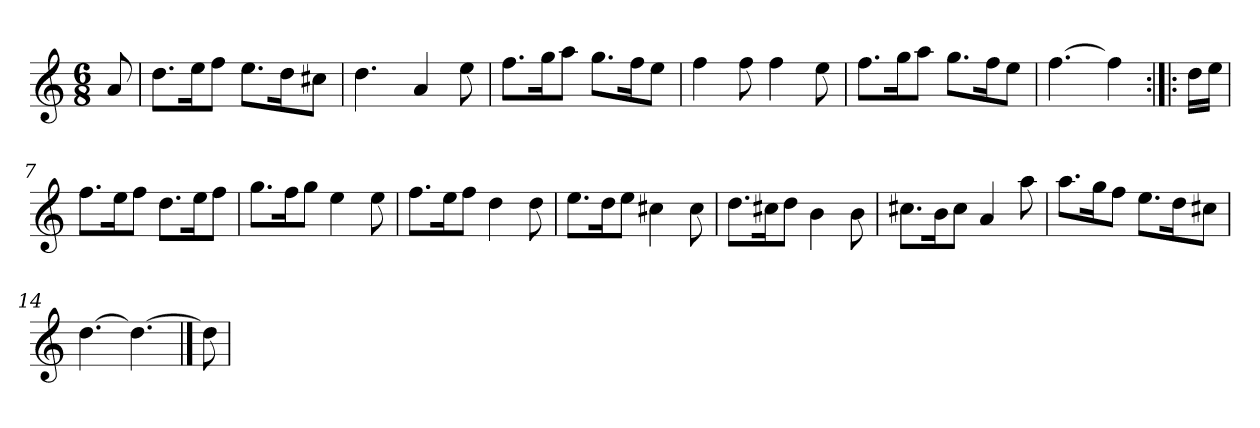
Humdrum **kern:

**kern
*part1
*staff1
*clefG2
*k[]
*D:dor
*M6/8
*MM120
=
8a
=1
8.dd\L
16ee\K
8ff\J
8.ee\L
16dd\K
8cc#X\J
=2
4.dd
4a
8ee
=3
8.ff\L
16gg\K
8aa\J
8.gg\L
16ff\K
8ee\J
=4
4ff
8ff
4ff
8ee
=5
8.ff\L
16gg\K
8aa\J
8.gg\L
16ff\K
8ee\J
=6
[4.ff
4ff]
=:|!|:
16dd\LL
16ee\JJ
=7
8.ff\L
16ee\K
8ff\J
8.dd\L
16ee\K
8ff\J
=8
8.gg\L
16ff\K
8gg\J
4ee
8ee
=9
8.ff\L
16ee\K
8ff\J
4dd
8dd
=10
8.ee\L
16dd\K
8ee\J
4cc#X
8cc#
=11
8.dd\L
16cc#X\K
8dd\J
4b
8b
=12
8.cc#X\L
16b\K
8cc#\J
4a
8aa
=13
8.aa\L
16gg\K
8ff\J
8.ee\L
16dd\K
8cc#X\J
=14
[4.dd
4.dd_
==15
8dd]
=
*-
